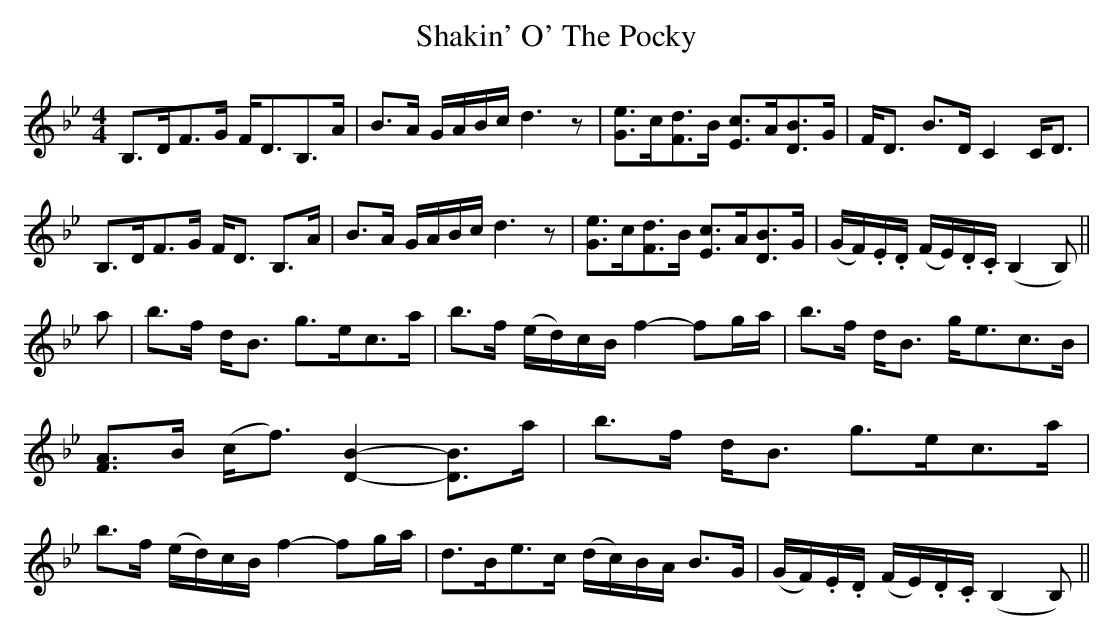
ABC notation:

X:1
T: Shakin' O' The Pocky
M: 4/4
L: 1/8
K: Gmin
B,>DF>G F<DB,>A|B>A G/A/B/c/ d3 z|[Ge]>c[Fd]>B [Ec]>A[DB]>G|F<D B>D C2 C<D|!
B,>DF>G F<D B,>A|B>A G/A/B/c/ d3 z|[Ge]>c[Fd]>B [Ec]>A[DB]>G|(G/F/).E/.D/ (F/E/).D/.C/ (B,2 B,)||
a|b>f d<B g>ec>a|b>f (e/d/)c/B/ f2 -fg/a/|b>f d<B g<ec>B|[FA]>B (c<f) [D2B2]-[DB]>a |
b>f d<B g>ec>a|b>f (e/d/)c/B/ f2 -fg/a/|d>Be>c (d/c/)B/A/ B>G|(G/F/).E/.D/ (F/E/).D/.C/ (B,2 B,)||
